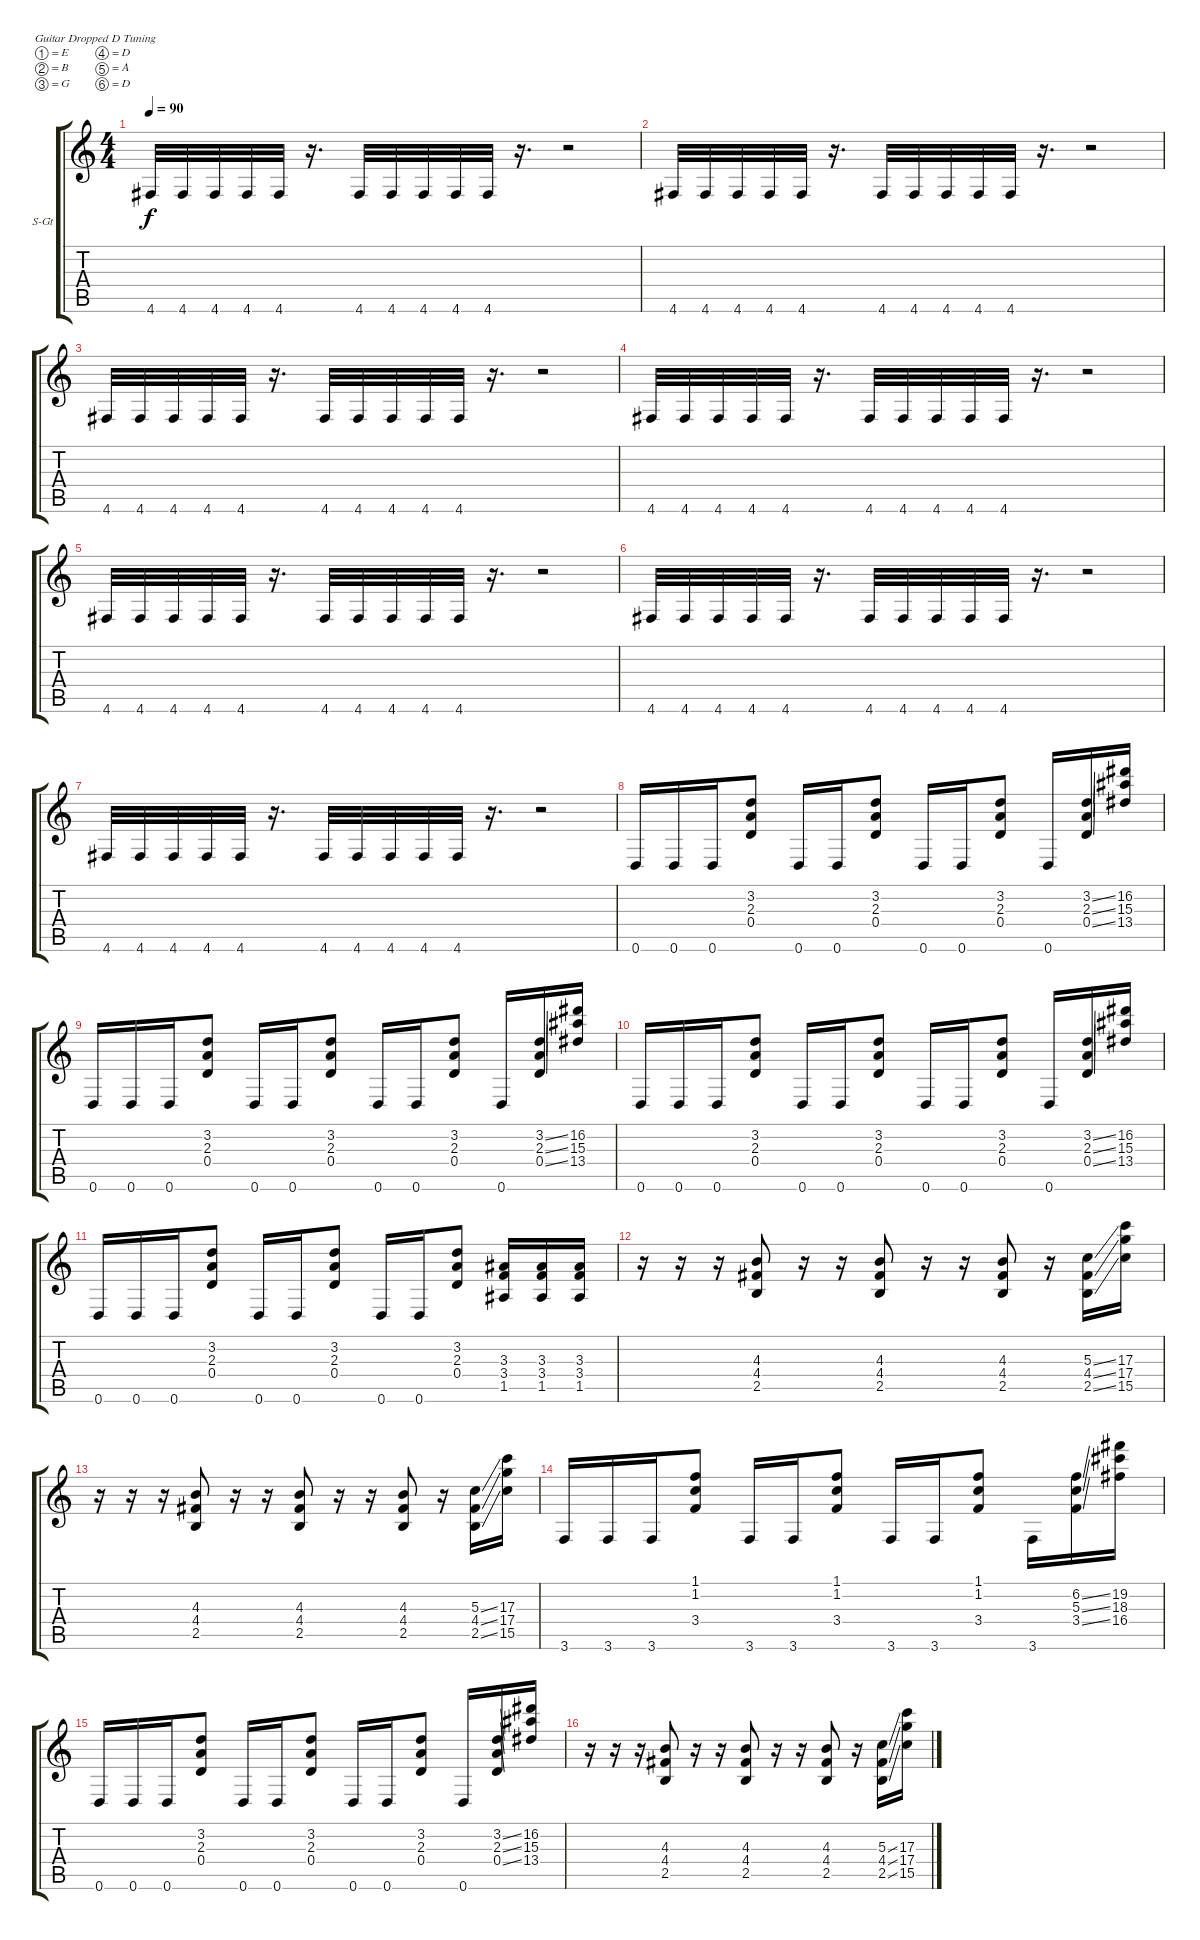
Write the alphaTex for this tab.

\bracketExtendMode groupsimilarinstruments
\firstSystemTrackNameOrientation horizontal
\otherSystemsTrackNameOrientation horizontal
\track ("Keyboard (Christian)" "S-Gt") {instrument lead2sawtooth}
\staff {score tabs}
\tuning (E4 B3 G3 D3 A2 D2)
\displaytranspose 12
\ts (4 4)
\tempo 90
\clef g2
\ks c
4.6.32{dy f} 4.6.32 4.6.32 4.6.32 4.6.32 r.16{d} 4.6.32 4.6.32 4.6.32 4.6.32 4.6.32 r.16{d} r.2 |
4.6.32 4.6.32 4.6.32 4.6.32 4.6.32 r.16{d} 4.6.32 4.6.32 4.6.32 4.6.32 4.6.32 r.16{d} r.2 |
4.6.32 4.6.32 4.6.32 4.6.32 4.6.32 r.16{d} 4.6.32 4.6.32 4.6.32 4.6.32 4.6.32 r.16{d} r.2 |
4.6.32 4.6.32 4.6.32 4.6.32 4.6.32 r.16{d} 4.6.32 4.6.32 4.6.32 4.6.32 4.6.32 r.16{d} r.2 |
4.6.32 4.6.32 4.6.32 4.6.32 4.6.32 r.16{d} 4.6.32 4.6.32 4.6.32 4.6.32 4.6.32 r.16{d} r.2 |
4.6.32 4.6.32 4.6.32 4.6.32 4.6.32 r.16{d} 4.6.32 4.6.32 4.6.32 4.6.32 4.6.32 r.16{d} r.2 |
4.6.32 4.6.32 4.6.32 4.6.32 4.6.32 r.16{d} 4.6.32 4.6.32 4.6.32 4.6.32 4.6.32 r.16{d} r.2 |
0.6.16 0.6.16 0.6.16 (3.2 2.3 0.4).8 0.6.16 0.6.16 (3.2 2.3 0.4).8 0.6.16 0.6.16 (3.2 2.3 0.4).8 0.6.16 (3.2{ss} 2.3{ss} 0.4{ss}).16 (16.2 15.3 13.4).16 |
0.6.16 0.6.16 0.6.16 (3.2 2.3 0.4).8 0.6.16 0.6.16 (3.2 2.3 0.4).8 0.6.16 0.6.16 (3.2 2.3 0.4).8 0.6.16 (3.2{ss} 2.3{ss} 0.4{ss}).16 (16.2 15.3 13.4).16 |
0.6.16 0.6.16 0.6.16 (3.2 2.3 0.4).8 0.6.16 0.6.16 (3.2 2.3 0.4).8 0.6.16 0.6.16 (3.2 2.3 0.4).8 0.6.16 (3.2{ss} 2.3{ss} 0.4{ss}).16 (16.2 15.3 13.4).16 |
0.6.16 0.6.16 0.6.16 (3.2 2.3 0.4).8 0.6.16 0.6.16 (3.2 2.3 0.4).8 0.6.16 0.6.16 (3.2 2.3 0.4).8 (3.3 3.4 1.5).16 (3.3 3.4 1.5).16 (3.3 3.4 1.5).16 |
r.16 r.16 r.16 (4.4 2.5 4.3).8 r.16 r.16 (4.4 2.5 4.3).8 r.16 r.16 (4.4 2.5 4.3).8 r.16 (4.4{ss} 2.5{ss} 5.3{ss}).16 (17.3 15.5 17.4).16 |
r.16 r.16 r.16 (4.4 2.5 4.3).8 r.16 r.16 (4.4 2.5 4.3).8 r.16 r.16 (4.4 2.5 4.3).8 r.16 (4.4{ss} 2.5{ss} 5.3{ss}).16 (17.3 15.5 17.4).16 |
3.6.16 3.6.16 3.6.16 (1.1 1.2 3.4).8 3.6.16 3.6.16 (1.1 1.2 3.4).8 3.6.16 3.6.16 (1.1 1.2 3.4).8 3.6.16 (6.2{ss} 3.4{ss} 5.3{ss}).16 (19.2 18.3 16.4).16 |
0.6.16 0.6.16 0.6.16 (3.2 2.3 0.4).8 0.6.16 0.6.16 (3.2 2.3 0.4).8 0.6.16 0.6.16 (3.2 2.3 0.4).8 0.6.16 (3.2{ss} 2.3{ss} 0.4{ss}).16 (16.2 15.3 13.4).16 |
r.16 r.16 r.16 (4.4 2.5 4.3).8 r.16 r.16 (4.4 2.5 4.3).8 r.16 r.16 (4.4 2.5 4.3).8 r.16 (4.4{ss} 2.5{ss} 5.3{ss}).16 (17.3 15.5 17.4).16
